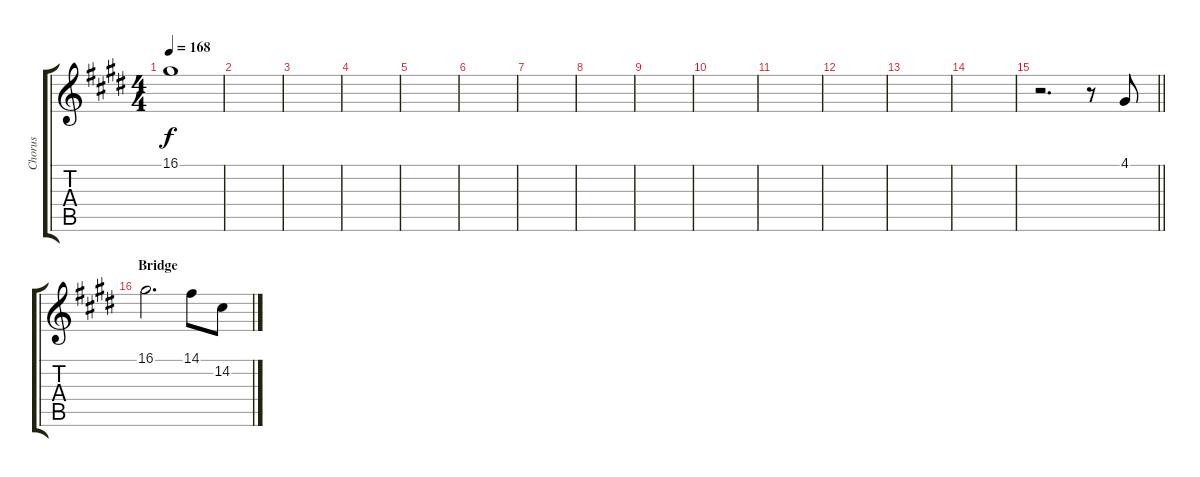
\track ("Chorus" "Chorus") {instrument tenorsax}
\staff {score tabs}
\tuning (E4 B3 G3 D3 A2 E2) {hide}
\ts (4 4)
\tempo 168
\clef g2
\ks e
16.1{t}.1{dy f} |
|
|
|
|
|
|
|
|
|
|
|
|
|
\barLineRight lightlight
r.2{d} r.8 4.1.8 |
\section ("" "Bridge")
16.1.2{d} 14.1.8 14.2.8
